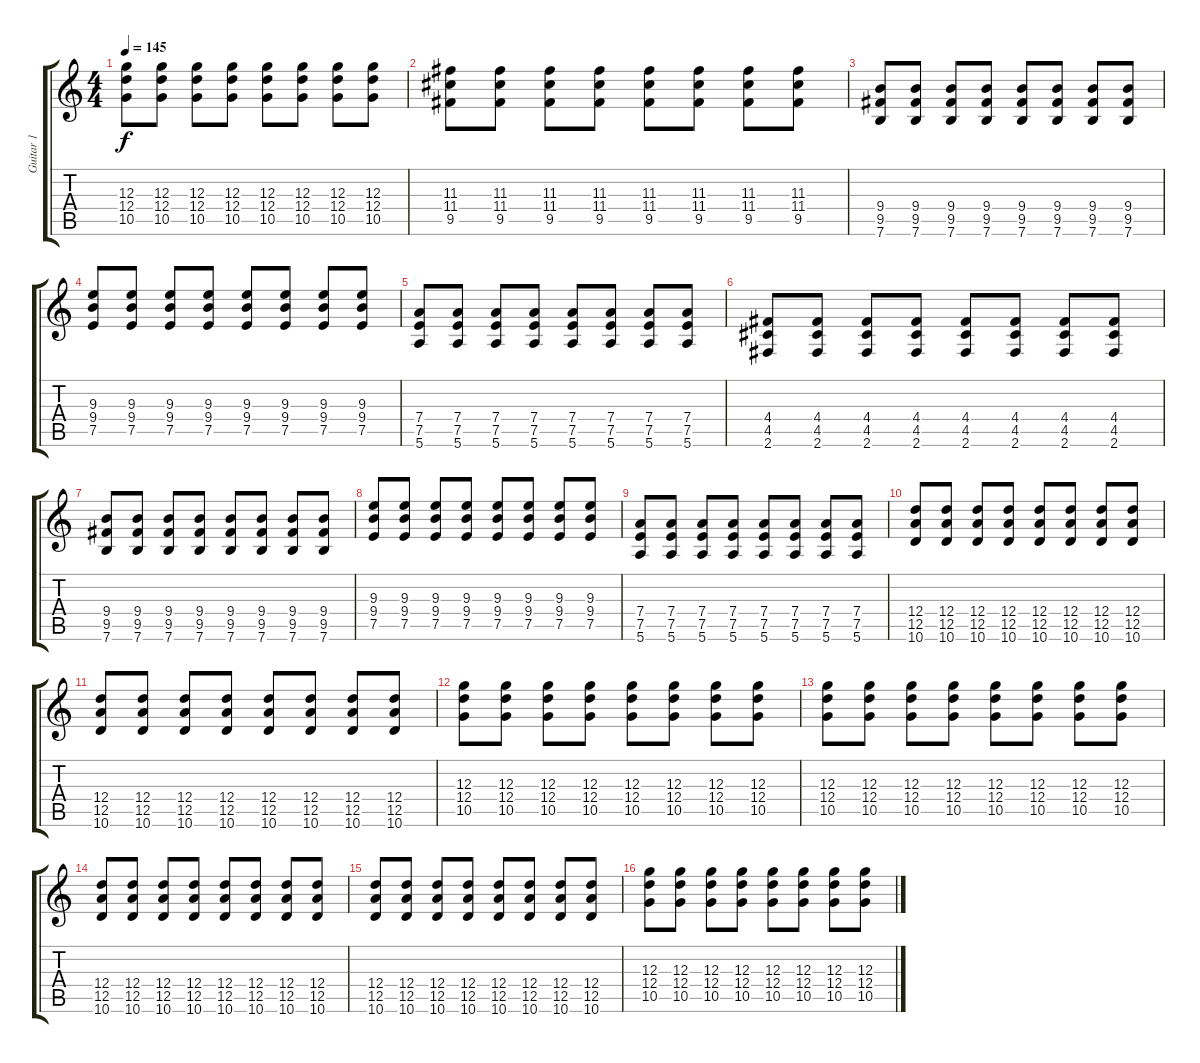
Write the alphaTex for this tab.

\track ("Guitar 1" "Guitar 1") {instrument overdrivenguitar}
\staff {score tabs}
\tuning (E4 B3 G3 D3 A2 E2) {hide}
\ts (4 4)
\tempo 145
\clef g2
\ks c
(12.3 12.4 10.5).8{dy f} (12.3 12.4 10.5).8 (12.3 12.4 10.5).8 (12.3 12.4 10.5).8 (12.3 12.4 10.5).8 (12.3 12.4 10.5).8 (12.3 12.4 10.5).8 (12.3 12.4 10.5).8 |
(11.3 11.4 9.5).8 (11.3 11.4 9.5).8 (11.3 11.4 9.5).8 (11.3 11.4 9.5).8 (11.3 11.4 9.5).8 (11.3 11.4 9.5).8 (11.3 11.4 9.5).8 (11.3 11.4 9.5).8 |
(9.4 9.5 7.6).8 (9.4 9.5 7.6).8 (9.4 9.5 7.6).8 (9.4 9.5 7.6).8 (9.4 9.5 7.6).8 (9.4 9.5 7.6).8 (9.4 9.5 7.6).8 (9.4 9.5 7.6).8 |
(9.3 9.4 7.5).8 (9.3 9.4 7.5).8 (9.3 9.4 7.5).8 (9.3 9.4 7.5).8 (9.3 9.4 7.5).8 (9.3 9.4 7.5).8 (9.3 9.4 7.5).8 (9.3 9.4 7.5).8 |
(7.4 7.5 5.6).8 (7.4 7.5 5.6).8 (7.4 7.5 5.6).8 (7.4 7.5 5.6).8 (7.4 7.5 5.6).8 (7.4 7.5 5.6).8 (7.4 7.5 5.6).8 (7.4 7.5 5.6).8 |
(4.4 4.5 2.6).8 (4.4 4.5 2.6).8 (4.4 4.5 2.6).8 (4.4 4.5 2.6).8 (4.4 4.5 2.6).8 (4.4 4.5 2.6).8 (4.4 4.5 2.6).8 (4.4 4.5 2.6).8 |
(9.4 9.5 7.6).8 (9.4 9.5 7.6).8 (9.4 9.5 7.6).8 (9.4 9.5 7.6).8 (9.4 9.5 7.6).8 (9.4 9.5 7.6).8 (9.4 9.5 7.6).8 (9.4 9.5 7.6).8 |
(9.3 9.4 7.5).8 (9.3 9.4 7.5).8 (9.3 9.4 7.5).8 (9.3 9.4 7.5).8 (9.3 9.4 7.5).8 (9.3 9.4 7.5).8 (9.3 9.4 7.5).8 (9.3 9.4 7.5).8 |
(7.4 7.5 5.6).8 (7.4 7.5 5.6).8 (7.4 7.5 5.6).8 (7.4 7.5 5.6).8 (7.4 7.5 5.6).8 (7.4 7.5 5.6).8 (7.4 7.5 5.6).8 (7.4 7.5 5.6).8 |
(12.4 12.5 10.6).8 (12.4 12.5 10.6).8 (12.4 12.5 10.6).8 (12.4 12.5 10.6).8 (12.4 12.5 10.6).8 (12.4 12.5 10.6).8 (12.4 12.5 10.6).8 (12.4 12.5 10.6).8 |
(12.4 12.5 10.6).8 (12.4 12.5 10.6).8 (12.4 12.5 10.6).8 (12.4 12.5 10.6).8 (12.4 12.5 10.6).8 (12.4 12.5 10.6).8 (12.4 12.5 10.6).8 (12.4 12.5 10.6).8 |
(12.3 12.4 10.5).8 (12.3 12.4 10.5).8 (12.3 12.4 10.5).8 (12.3 12.4 10.5).8 (12.3 12.4 10.5).8 (12.3 12.4 10.5).8 (12.3 12.4 10.5).8 (12.3 12.4 10.5).8 |
(12.3 12.4 10.5).8 (12.3 12.4 10.5).8 (12.3 12.4 10.5).8 (12.3 12.4 10.5).8 (12.3 12.4 10.5).8 (12.3 12.4 10.5).8 (12.3 12.4 10.5).8 (12.3 12.4 10.5).8 |
(12.4 12.5 10.6).8 (12.4 12.5 10.6).8 (12.4 12.5 10.6).8 (12.4 12.5 10.6).8 (12.4 12.5 10.6).8 (12.4 12.5 10.6).8 (12.4 12.5 10.6).8 (12.4 12.5 10.6).8 |
(12.4 12.5 10.6).8 (12.4 12.5 10.6).8 (12.4 12.5 10.6).8 (12.4 12.5 10.6).8 (12.4 12.5 10.6).8 (12.4 12.5 10.6).8 (12.4 12.5 10.6).8 (12.4 12.5 10.6).8 |
(12.3 12.4 10.5).8 (12.3 12.4 10.5).8 (12.3 12.4 10.5).8 (12.3 12.4 10.5).8 (12.3 12.4 10.5).8 (12.3 12.4 10.5).8 (12.3 12.4 10.5).8 (12.3 12.4 10.5).8
